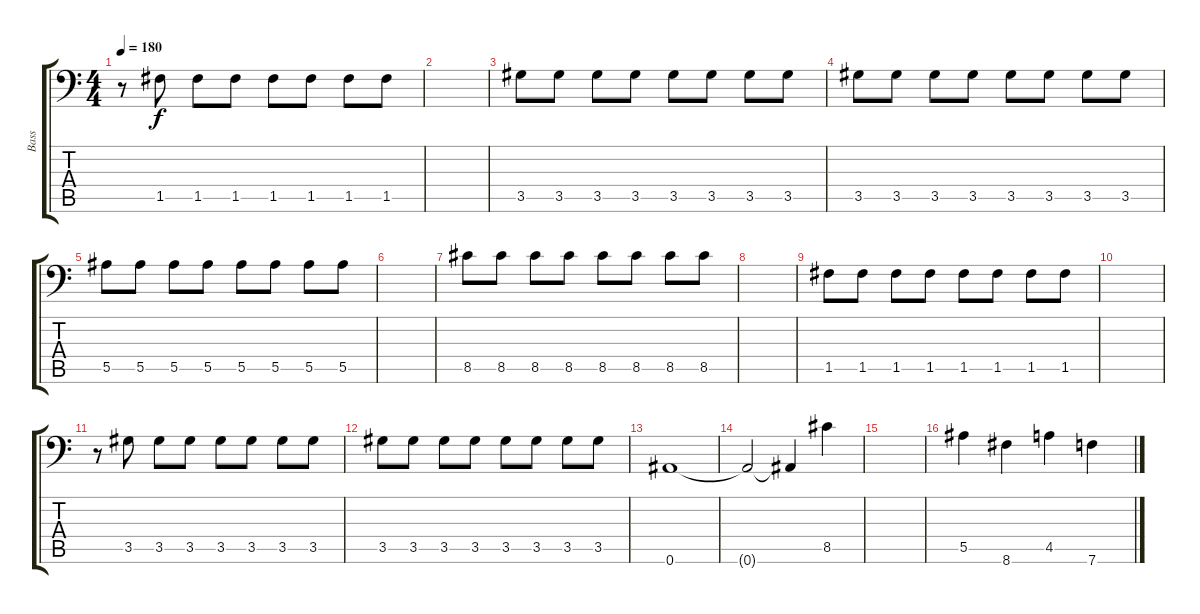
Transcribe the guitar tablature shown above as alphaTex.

\track ("Bass" "Bass") {instrument electricbasspick}
\staff {score tabs}
\tuning (C4 G3 Eb3 Bb2 F2 Bb1) {hide}
\ts (4 4)
\tempo 180
\clef f4
\ks c
r.8{dy f} 1.5.8 1.5.8 1.5.8 1.5.8 1.5.8 1.5.8 1.5.8 |
|
3.5.8 3.5.8 3.5.8 3.5.8 3.5.8 3.5.8 3.5.8 3.5.8 |
3.5.8 3.5.8 3.5.8 3.5.8 3.5.8 3.5.8 3.5.8 3.5.8 |
5.5.8 5.5.8 5.5.8 5.5.8 5.5.8 5.5.8 5.5.8 5.5.8 |
|
8.5.8 8.5.8 8.5.8 8.5.8 8.5.8 8.5.8 8.5.8 8.5.8 |
|
1.5.8 1.5.8 1.5.8 1.5.8 1.5.8 1.5.8 1.5.8 1.5.8 |
|
r.8 3.5.8 3.5.8 3.5.8 3.5.8 3.5.8 3.5.8 3.5.8 |
3.5.8 3.5.8 3.5.8 3.5.8 3.5.8 3.5.8 3.5.8 3.5.8 |
0.6.1 |
0.6{t}.2 0.6{t}.4 8.5.4 |
|
5.5.4 8.6.4 4.5.4 7.6.4
